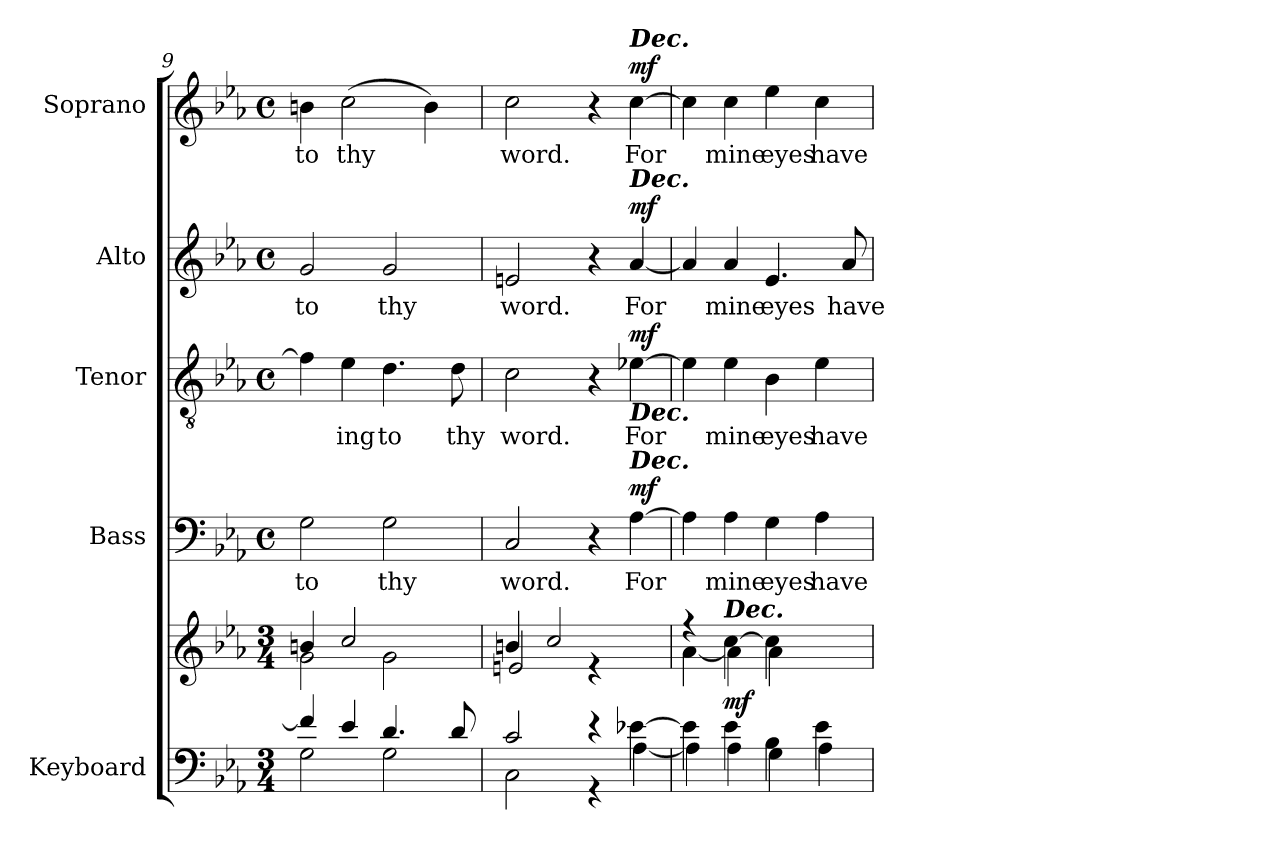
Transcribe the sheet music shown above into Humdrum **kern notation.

**kern	**kern	**dynam	**kern	**text	**dynam	**kern	**text	**dynam	**kern	**text	**dynam	**kern	**text	**dynam
*part5	*part5	*part5	*part4	*part4	*part4	*part3	*part3	*part3	*part2	*part2	*part2	*part1	*part1	*part1
*staff6	*staff5	*staff5/6	*staff4	*staff4	*staff4	*staff3	*staff3	*staff3	*staff2	*staff2	*staff2	*staff1	*staff1	*staff1
*I"Keyboard	*	*	*I"Bass	*	*	*I"Tenor	*	*	*I"Alto	*	*	*I"Soprano	*	*
*	*	*	*I'B	*	*	*I'T	*	*	*I'A	*	*	*I'S	*	*
*clefF4	*clefG2	*	*clefF4	*	*	*clefGv2	*	*	*clefG2	*	*	*clefG2	*	*
*k[b-e-a-]	*k[b-e-a-]	*	*k[b-e-a-]	*	*	*k[b-e-a-]	*	*	*k[b-e-a-]	*	*	*k[b-e-a-]	*	*
*E-:	*E-:	*	*E-:	*	*	*E-:	*	*	*E-:	*	*	*E-:	*	*
*M3/4	*M3/4	*	*M4/4	*	*	*M4/4	*	*	*M4/4	*	*	*M4/4	*	*
*	*	*	*met(c)	*	*	*met(c)	*	*	*met(c)	*	*	*met(c)	*	*
=9	=9	=9	=9	=9	=9	=9	=9	=9	=9	=9	=9	=9	=9	=9
*^	*^	*	*	*	*	*	*	*	*	*	*	*	*	*
!	!	!	!	!	!	!LO:LY:b	!	!	!	!	!	!LO:LY:b	!	!	!LO:LY:b	!
4f/]	2G\	4bn/	2g\	.	2G	to	.	4f]	.	.	2g	to	.	4bn	to	.
!	!	!	!	!	!	!	!	!	!LO:LY:b	!	!	!	!	!	!LO:LY:b	!
4e-/	.	2cc/	.	.	.	.	.	4e-	ing	.	.	.	.	(>2cc	thy	.
!	!	!	!	!	!	!LO:LY:b	!	!	!LO:LY:b	!	!	!LO:LY:b	!	!	!	!
4.d/	2G\	.	2g\	.	2G	thy	.	4.d	to	.	2g	thy	.	.	.	.
.	.	4ryy	.	.	.	.	.	.	.	.	.	.	.	4b)	.	.
!	!	!	!	!	!	!	!	!	!LO:LY:b	!	!	!	!	!	!	!
8d/	.	.	.	.	.	.	.	8d	thy	.	.	.	.	.	.	.
=10	=10	=10	=10	=10	=10	=10	=10	=10	=10	=10	=10	=10	=10	=10	=10	=10
!	!	!	!	!	!	!LO:LY:b	!	!	!LO:LY:b	!	!	!LO:LY:b	!	!	!LO:LY:b	!
2c/	2C\	4bn/	2en/	.	2C	word.	.	2c	word.	.	2en	word.	.	2cc	word.	.
.	.	2cc/	.	.	.	.	.	.	.	.	.	.	.	.	.	.
4r	4r	.	4r	.	4r	.	.	4r	.	.	4r	.	.	4r	.	.
!	!	!	!	!	!	!	!	!	!	!	!	!	!	!LO:TX:a:Bi:t=Dec.	!	!
!	!	!	!	!	!	!	!	!	!	!	!LO:TX:a:Bi:t=Dec.	!	!	!	!	!
!	!	!	!	!	!	!	!	!LO:TX:b:Bi:t=Dec.	!	!	!	!	!	!	!	!
!	!	!	!	!	!LO:TX:a:Bi:t=Dec.	!	!	!	!	!	!	!	!	!	!	!
!	!	!	!	!	!	!LO:LY:b	!LO:DY:b	!	!LO:LY:b	!LO:DY:b	!	!LO:LY:b	!LO:DY:b	!	!LO:LY:b	!LO:DY:b
[4e-X\	[4A-\	4ryy	4ryy	.	[4A-	For	mf	[4e-X	For	mf	[4a-	For	mf	[4cc	For	mf
=11	=11	=11	=11	=11	=11	=11	=11	=11	=11	=11	=11	=11	=11	=11	=11	=11
4e-\]	4A-\]	4r	[4a-\	.	4A-]	.	.	4e-]	.	.	4a-]	.	.	4cc]	.	.
!	!	!LO:TX:a:Bi:t=Dec.	!	!	!	!	!	!	!	!	!	!	!	!	!	!
!	!	!	!	!LO:DY:b	!	!LO:LY:b	!	!	!LO:LY:b	!	!	!LO:LY:b	!	!	!LO:LY:b	!
4e-\	4A-\	[4cc\	4a-\]	mf	4A-	mine	.	4e-	mine	.	4a-	mine	.	4cc	mine	.
!	!	!	!	!	!	!LO:LY:b	!	!	!LO:LY:b	!	!	!LO:LY:b	!	!	!LO:LY:b	!
4B-\	4G\	4cc\]	4a-\	.	4G	eyes	.	4B-	eyes	.	4.e-	eyes	.	4ee-	eyes	.
!	!	!	!	!	!	!LO:LY:b	!	!	!LO:LY:b	!	!	!	!	!	!LO:LY:b	!
4e-\	4A-\	4ryy	4ryy	.	4A-	have	.	4e-	have	.	.	.	.	4cc	have	.
!	!	!	!	!	!	!	!	!	!	!	!	!LO:LY:b	!	!	!	!
.	.	.	.	.	.	.	.	.	.	.	8a-	have	.	.	.	.
*v	*v	*	*	*	*	*	*	*	*	*	*	*	*	*	*	*
*	*v	*v	*	*	*	*	*	*	*	*	*	*	*	*	*
=	=	=	=	=	=	=	=	=	=	=	=	=	=	=
*-	*-	*-	*-	*-	*-	*-	*-	*-	*-	*-	*-	*-	*-	*-
